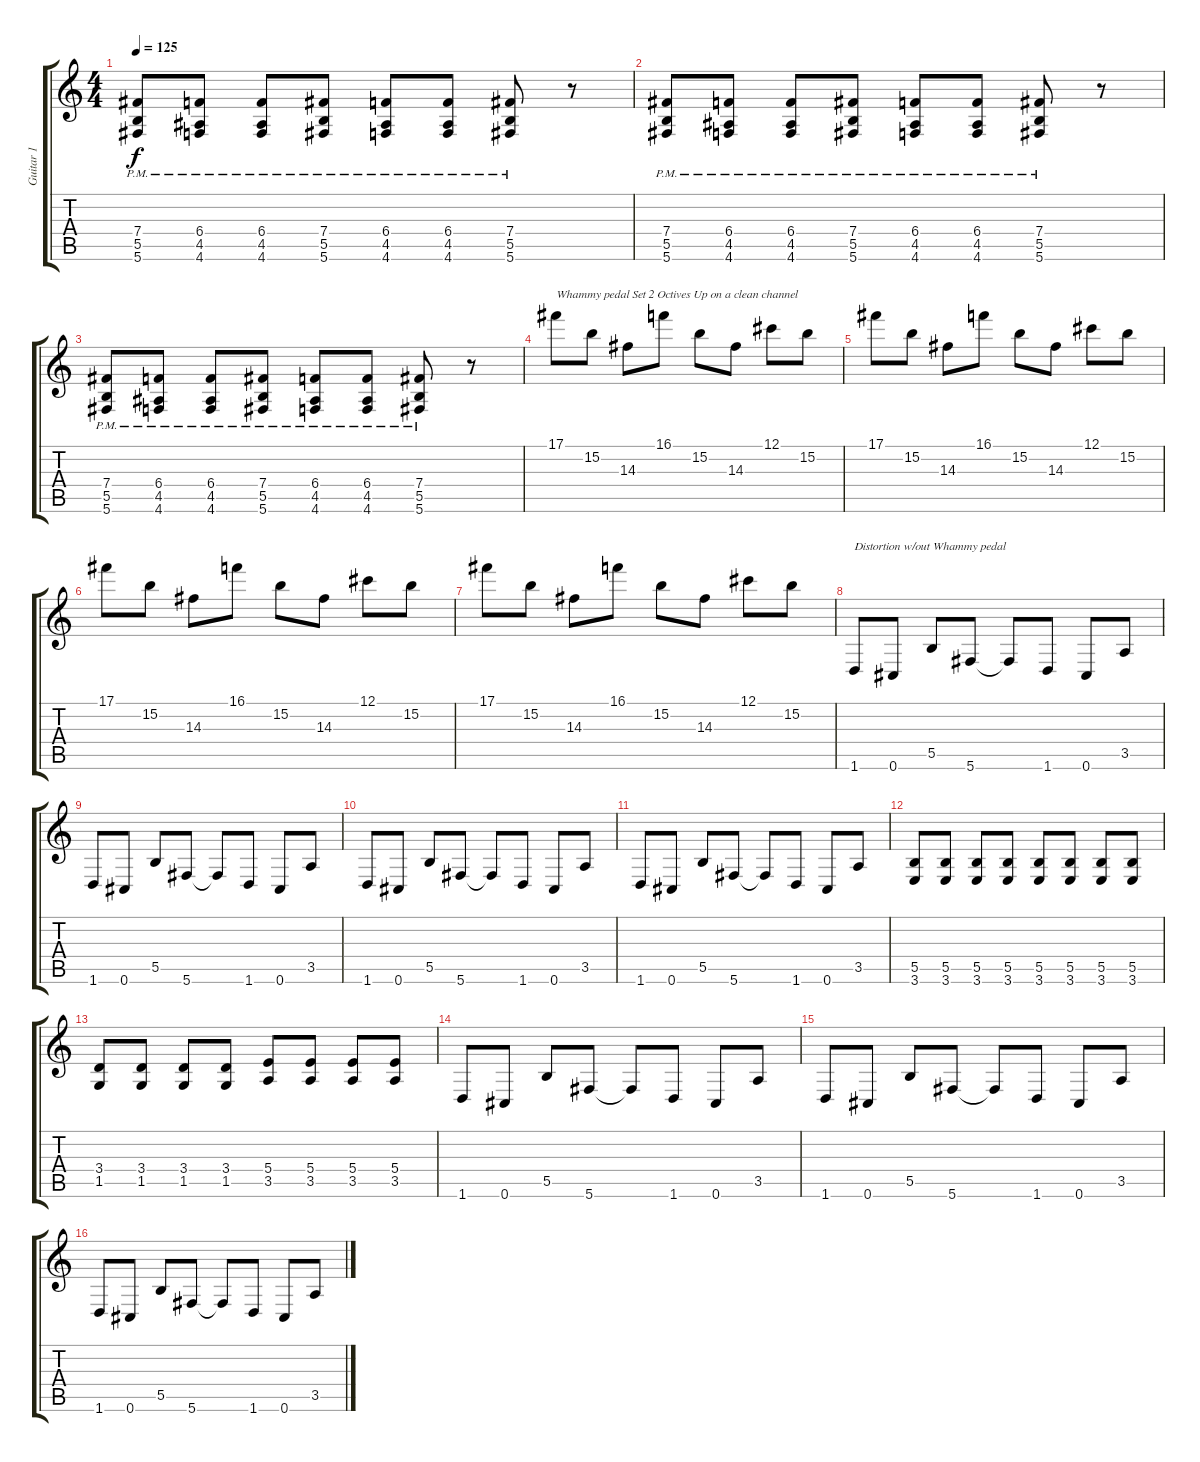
\track ("Guitar 1" "Guitar 1") {instrument distortionguitar}
\staff {score tabs}
\tuning (Db4 Ab3 E3 B2 Gb2 Db2) {hide}
\ts (4 4)
\tempo 125
\clef g2
\ks c
(7.4 5.5 5.6{pm}).8{dy f} (6.4 4.5 4.6{pm}).8 (6.4 4.5 4.6{pm}).8 (7.4 5.5 5.6{pm}).8 (6.4 4.5 4.6{pm}).8 (6.4 4.5 4.6{pm}).8 (7.4 5.5 5.6{pm}).8 r.8 |
(7.4 5.5 5.6{pm}).8 (6.4 4.5 4.6{pm}).8 (6.4 4.5 4.6{pm}).8 (7.4 5.5 5.6{pm}).8 (6.4 4.5 4.6{pm}).8 (6.4 4.5 4.6{pm}).8 (7.4 5.5 5.6{pm}).8 r.8 |
(7.4 5.5 5.6{pm}).8 (6.4 4.5 4.6{pm}).8 (6.4 4.5 4.6{pm}).8 (7.4 5.5 5.6{pm}).8 (6.4 4.5 4.6{pm}).8 (6.4 4.5 4.6{pm}).8 (7.4 5.5 5.6{pm}).8 r.8 |
17.1.8{txt "Whammy pedal Set 2 Octives Up on a clean channel"} 15.2.8 14.3.8 16.1.8 15.2.8 14.3.8 12.1.8 15.2.8 |
17.1.8 15.2.8 14.3.8 16.1.8 15.2.8 14.3.8 12.1.8 15.2.8 |
17.1.8 15.2.8 14.3.8 16.1.8 15.2.8 14.3.8 12.1.8 15.2.8 |
17.1.8 15.2.8 14.3.8 16.1.8 15.2.8 14.3.8 12.1.8 15.2.8 |
1.6.8{txt "Distortion w/out Whammy pedal"} 0.6.8 5.5.8 5.6.8 5.6{t}.8 1.6.8 0.6.8 3.5.8 |
1.6.8 0.6.8 5.5.8 5.6.8 5.6{t}.8 1.6.8 0.6.8 3.5.8 |
1.6.8 0.6.8 5.5.8 5.6.8 5.6{t}.8 1.6.8 0.6.8 3.5.8 |
1.6.8 0.6.8 5.5.8 5.6.8 5.6{t}.8 1.6.8 0.6.8 3.5.8 |
(5.5 3.6).8 (5.5 3.6).8 (5.5 3.6).8 (5.5 3.6).8 (5.5 3.6).8 (5.5 3.6).8 (5.5 3.6).8 (5.5 3.6).8 |
(3.4 1.5).8 (3.4 1.5).8 (3.4 1.5).8 (3.4 1.5).8 (5.4 3.5).8 (5.4 3.5).8 (5.4 3.5).8 (5.4 3.5).8 |
1.6.8 0.6.8 5.5.8 5.6.8 5.6{t}.8 1.6.8 0.6.8 3.5.8 |
1.6.8 0.6.8 5.5.8 5.6.8 5.6{t}.8 1.6.8 0.6.8 3.5.8 |
1.6.8 0.6.8 5.5.8 5.6.8 5.6{t}.8 1.6.8 0.6.8 3.5.8
